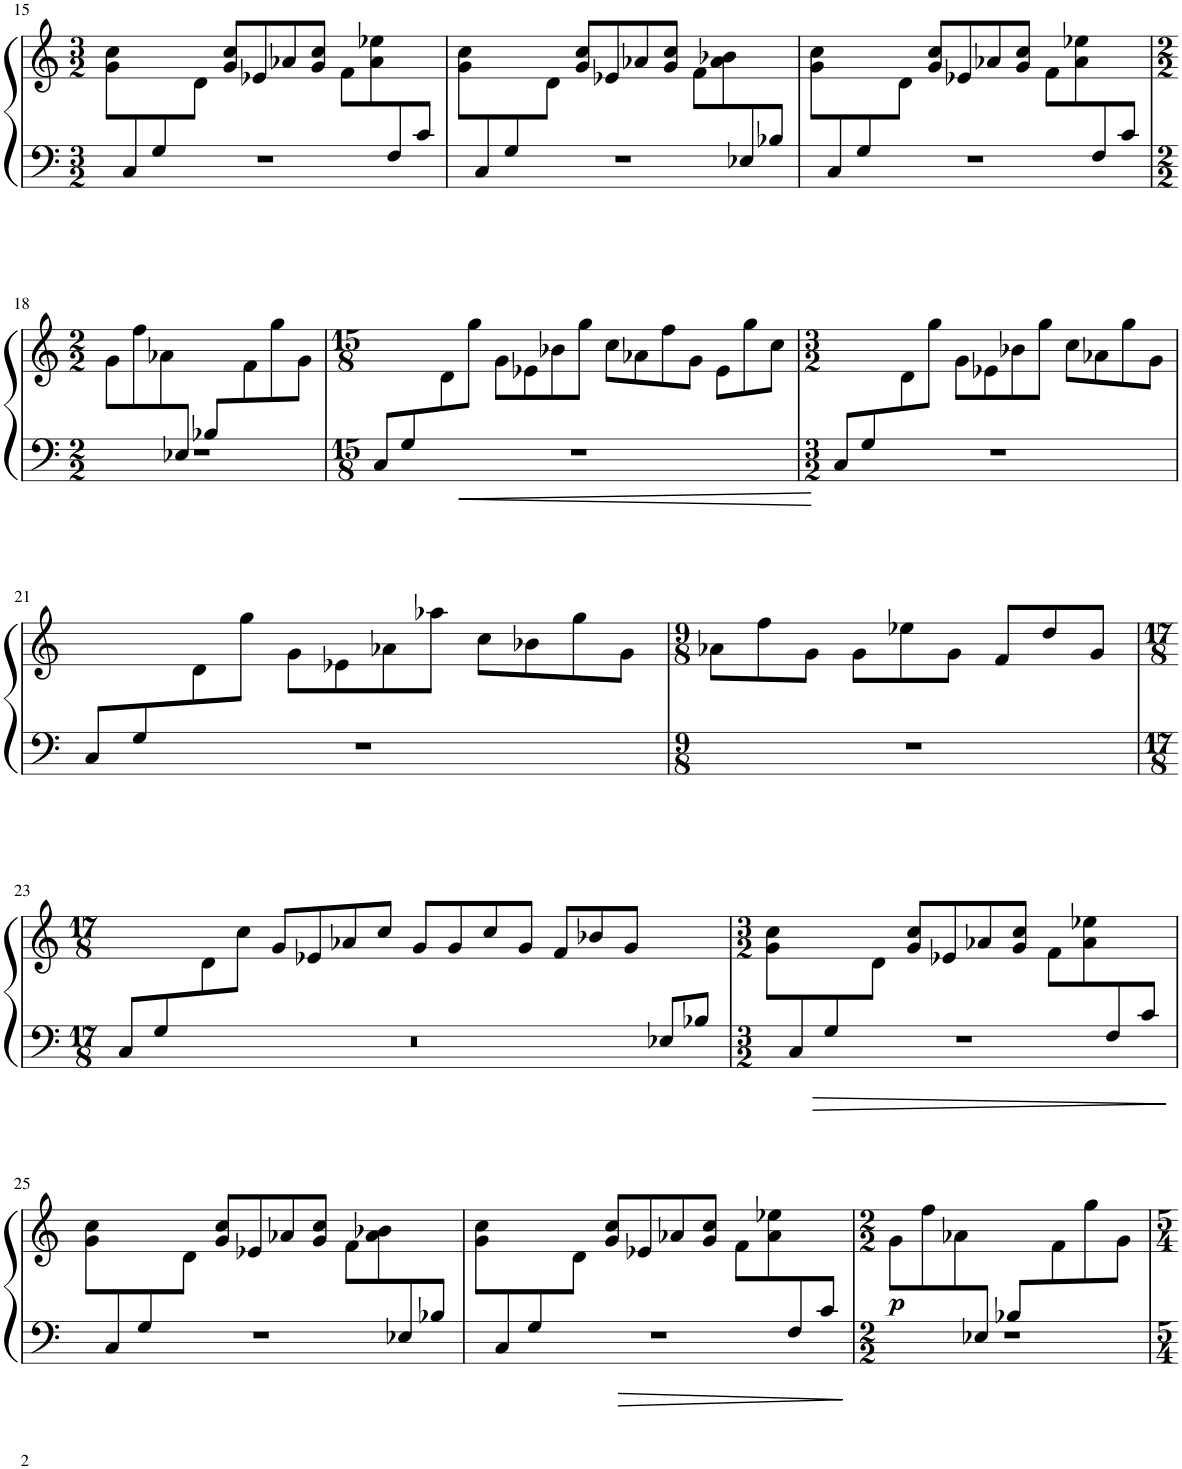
**kern	**kern	**dynam
*part1	*part1	*part1
*staff2	*staff1	*staff1/2
*I"Piano	*	*
*I'Pno.	*	*
!!LO:PB:g=z
*clefF4	*clefG2	*
*k[]	*k[]	*
*M3/2	*M3/2	*
=15	=15	=15
*^	*	*
8ryy	1.r	8g\ 8cc\L	.
8C/	.	4ryy	.
8G/	.	.	.
2..ryy	.	8d\J	.
.	.	8g/ 8cc/L	.
.	.	8e-X/	.
.	.	8a-X/	.
.	.	8g/ 8cc/J	.
.	.	8f\L	.
.	.	8a-\ 8ee-X\	.
8F/	.	4ryy	.
8c/J	.	.	.
=16	=16	=16	=16
8ryy	1.r	8g\ 8cc\L	.
8C/	.	4ryy	.
8G/	.	.	.
2..ryy	.	8d\J	.
.	.	8g/ 8cc/L	.
.	.	8e-X/	.
.	.	8a-X/	.
.	.	8g/ 8cc/J	.
.	.	8f\L	.
.	.	8a-\ 8b-X\	.
8E-X/	.	4ryy	.
8B-X/J	.	.	.
=17	=17	=17	=17
8ryy	1.r	8g\ 8cc\L	.
8C/	.	4ryy	.
8G/	.	.	.
2..ryy	.	8d\J	.
.	.	8g/ 8cc/L	.
.	.	8e-X/	.
.	.	8a-X/	.
.	.	8g/ 8cc/J	.
.	.	8f\L	.
.	.	8a-\ 8ee-X\	.
8F/	.	4ryy	.
8c/J	.	.	.
!!LO:LB:g=z
=18	=18	=18	=18
*M2/2	*	*M2/2	*
4.ryy	1r	8g\L	.
.	.	8ff\	.
.	.	8a-X\	.
8E-X/J	.	4ryy	.
8B-X/L	.	.	.
4.ryy	.	8f\	.
.	.	8gg\	.
.	.	8g\J	.
=19	=19	=19	=19
*M15/8	*	*M15/8	*
8C/L	1...r	4ryy	.
8G/	.	.	.
1ryy	.	8d\	.
.	.	8gg\J	.
.	.	8g\L	.
.	.	8e-X\	.
.	.	8b-X\	.
.	.	8gg\J	.
.	.	8cc\L	.
.	.	8a-X\	.
2ryy	.	8ff\	.
.	.	8g\J	.
.	.	8e-\L	.
.	.	8gg\	.
8ryy	.	8cc\J	.
=20	=20	=20	=20
*M3/2	*	*M3/2	*
8C/L	1.r	4ryy	.
8G/	.	.	.
1ryy	.	8d\	.
.	.	8gg\J	.
.	.	8g\L	.
.	.	8e-X\	.
.	.	8b-X\	.
.	.	8gg\J	.
.	.	8cc\L	.
.	.	8a-X\	.
4ryy	.	8gg\	.
.	.	8g\J	.
!!LO:LB:g=z
=21	=21	=21	=21
8C/L	1.r	4ryy	.
8G/	.	.	.
1ryy	.	8d\	.
.	.	8gg\J	.
.	.	8g\L	.
.	.	8e-X\	.
.	.	8a-X\	.
.	.	8aa-X\J	.
.	.	8cc\L	.
.	.	8b-X\	.
4ryy	.	8gg\	.
.	.	8g\J	.
*v	*v	*	*
=22	=22	=22
*M9/8	*M9/8	*
8%9r	8a-X\L	.
.	8ff\	.
.	8g\J	.
.	8g\L	.
.	8ee-X\	.
.	8g\J	.
.	8f/L	.
.	8dd/	.
.	8g/J	.
!!LO:LB:g=z
=23	=23	=23
*M17/8	*M17/8	*
*^	*	*
8C/L	8%17r	4ryy	.
8G/	.	.	.
8ryy	.	8d\	.
.	.	8cc\J	.
.	.	8g/L	.
.	.	8e-X/	.
.	.	8a-X/	.
.	.	8cc/J	.
.	.	8g/L	.
.	.	8g/	.
.	.	8cc/	.
.	.	8g/J	.
.	.	8f/L	.
.	.	8b-X/	.
.	.	8g/J	.
8E-X/L	.	4ryy	.
8B-X/J	.	.	.
=24	=24	=24	=24
*M3/2	*	*M3/2	*
8ryy	1.r	8g\ 8cc\L	.
8C/	.	4ryy	.
8G/	.	.	.
2..ryy	.	8d\J	.
.	.	8g/ 8cc/L	.
.	.	8e-X/	.
.	.	8a-X/	.
.	.	8g/ 8cc/J	.
.	.	8f\L	.
.	.	8a-\ 8ee-X\	.
8F/	.	4ryy	.
8c/J	.	.	.
!!LO:LB:g=z
=25	=25	=25	=25
8ryy	1.r	8g\ 8cc\L	.
8C/	.	4ryy	.
8G/	.	.	.
2..ryy	.	8d\J	.
.	.	8g/ 8cc/L	.
.	.	8e-X/	.
.	.	8a-X/	.
.	.	8g/ 8cc/J	.
.	.	8f\L	.
.	.	8a-\ 8b-X\	.
8E-X/	.	4ryy	.
8B-X/J	.	.	.
=26	=26	=26	=26
8ryy	1.r	8g\ 8cc\L	.
8C/	.	4ryy	.
8G/	.	.	.
2..ryy	.	8d\J	.
.	.	8g/ 8cc/L	.
.	.	8e-X/	.
.	.	8a-X/	.
.	.	8g/ 8cc/J	.
.	.	8f\L	.
.	.	8a-\ 8ee-X\	.
8F/	.	4ryy	.
8c/J	.	.	.
=27	=27	=27	=27
*M2/2	*	*M2/2	*
!	!	!	!LO:DY:b
4.ryy	1r	8g\L	p
.	.	8ff\	.
.	.	8a-X\	.
8E-X/J	.	4ryy	.
8B-X/L	.	.	.
4.ryy	.	8f\	.
.	.	8gg\	.
.	.	8g\J	.
*v	*v	*	*
=	=	=
*-	*-	*-
